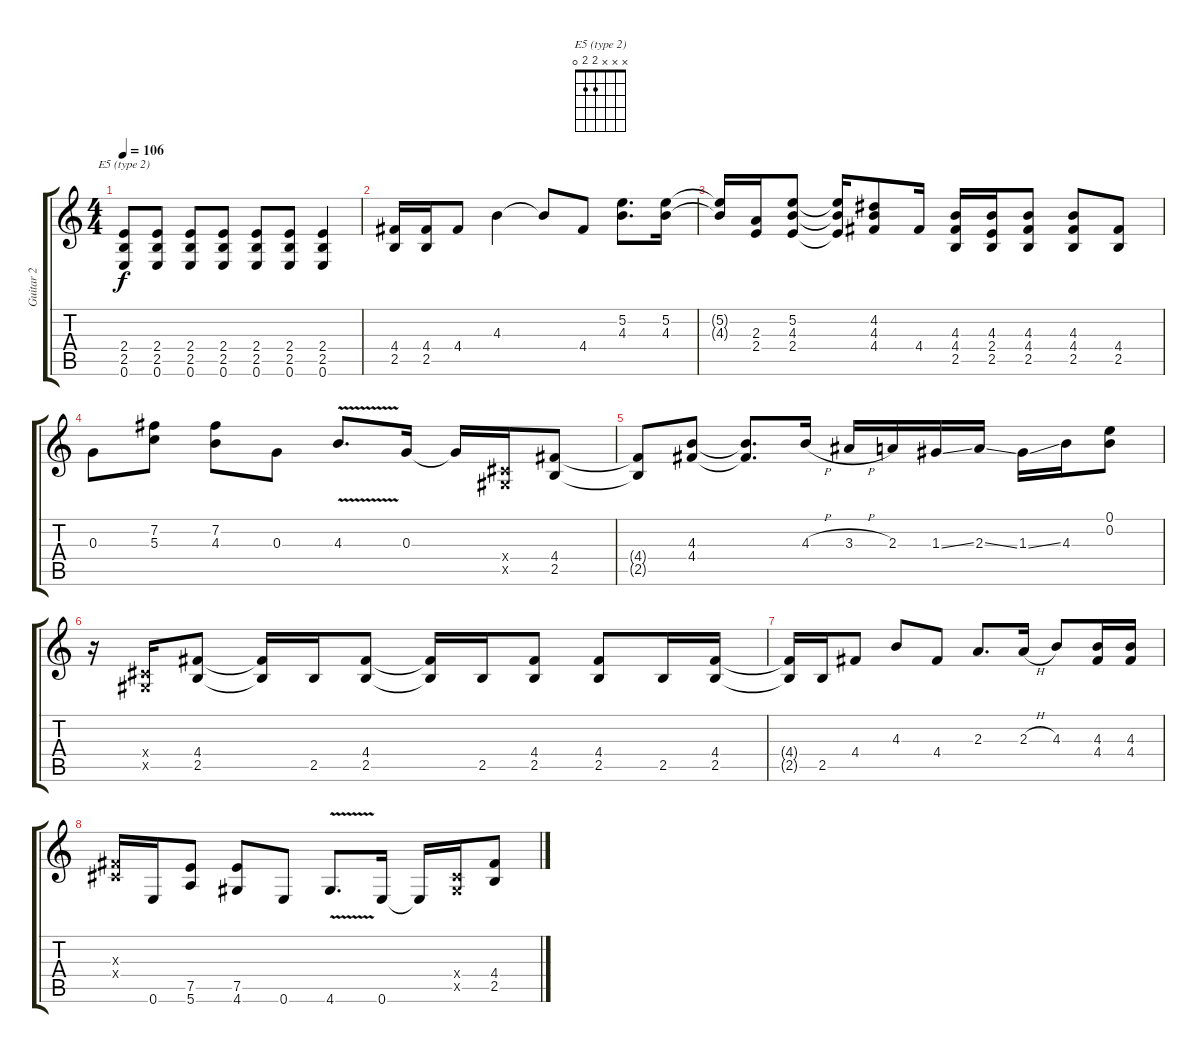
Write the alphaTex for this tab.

\track ("Guitar 2" "Guitar 2") {instrument distortionguitar}
\staff {score tabs}
\tuning (E4 B3 G3 D3 A2 E2) {hide}
\chord ("E5 (type 2)" x x x 2 2 0)
\ts (4 4)
\tempo 106
\clef g2
\ks c
(2.4 2.5 0.6).8{ch "E5 (type 2)" dy f} (2.4 2.5 0.6).8 (2.4 2.5 0.6).8 (2.4 2.5 0.6).8 (2.4 2.5 0.6).8 (2.4 2.5 0.6).8 (2.4 2.5 0.6).4 |
(4.4 2.5).16 (4.4 2.5).16 4.4.8 4.3.4 4.3{t}.8 4.4.8 (5.2 4.3).8{d} (5.2 4.3).16 |
(5.2{t} 4.3{t}).16 (2.3 2.4).16 (5.2 4.3 2.4).8 (5.2{t} 4.3{t} 2.4{t}).16 (4.2 4.3 4.4).8 4.4.16 (4.3 4.4 2.5).16 (4.3 2.4 2.5).16 (4.3 4.4 2.5).8 (4.3 4.4 2.5).8 (4.4 2.5).8 |
0.3.8 (7.2 5.3).8 (7.2 4.3).8 0.3.8 4.3{v}.8{d} 0.3.16 0.3{t}.16 (-1.4{x} -1.5{x}).16 (4.4 2.5).8 |
(4.4{t} 2.5{t}).8 (4.3 4.4).8 (4.3{t} 4.4{t}).8{d} 4.3{h}.16 3.3{h}.16 2.3.16 1.3{ss}.16 2.3{ss}.16 1.3{ss}.16 4.3.16 (0.1 0.2).8 |
r.16 (-1.4{x} -1.5{x}).16 (4.4 2.5).8 (4.4{t} 2.5{t}).16 2.5.16 (4.4 2.5).8 (4.4{t} 2.5{t}).16 2.5.16 (4.4 2.5).8 (4.4 2.5).8 2.5.16 (4.4 2.5).16 |
(4.4{t} 2.5{t}).16 2.5.16 4.4.8 4.3.8 4.4.8 2.3.8{d} 2.3{h}.16 4.3.8 (4.3 4.4).16 (4.3 4.4).16 |
(-1.3{x} -1.4{x}).16 0.6.16 (7.5 5.6).8 (7.5 4.6).8 0.6.8 4.6{v}.8{d} 0.6.16 0.6{t}.16 (-1.4{x} -1.5{x}).16 (4.4 2.5).8
